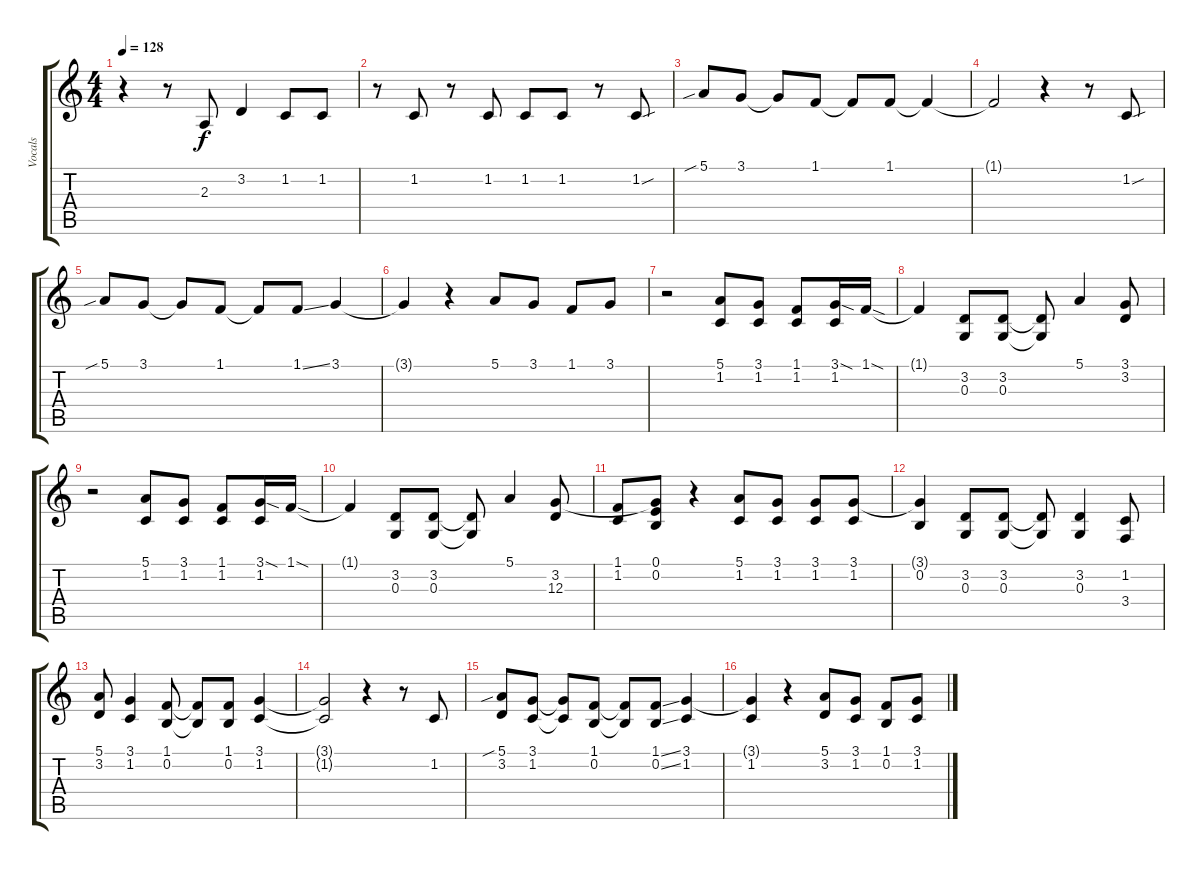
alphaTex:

\track ("Vocals" "Vocals") {instrument lead2sawtooth}
\staff {score tabs}
\tuning (E4 B3 G3 D3 A2 E2) {hide}
\ts (4 4)
\tempo 128
\clef g2
\ks c
r.4{dy f} r.8 2.3.8 3.2.4 1.2.8 1.2.8 |
r.8 1.2.8 r.8 1.2.8 1.2.8 1.2.8 r.8 1.2{sou}.8 |
5.1{sib}.8 3.1.8 3.1{t}.8 1.1.8 1.1{t}.8 1.1.8 1.1{t}.4 |
1.1{t}.2 r.4 r.8 1.2{sou}.8 |
5.1{sib}.8 3.1.8 3.1{t}.8 1.1.8 1.1{t}.8 1.1{ss}.8 3.1.4 |
3.1{t}.4 r.4 5.1.8 3.1.8 1.1.8 3.1.8 |
r.2 (5.1 1.2).8 (3.1 1.2).8 (1.1 1.2).8 (3.1{sod} 1.2).16 1.1{sod}.16 |
1.1{t}.4 (3.2 0.3).8 (3.2 0.3).8 (3.2{t} 0.3{t}).8 5.1.4 (3.1 3.2).8 |
r.2 (5.1 1.2).8 (3.1 1.2).8 (1.1 1.2).8 (3.1{sod} 1.2).16 1.1{sod}.16 |
1.1{t}.4 (3.2 0.3).8 (3.2 0.3).8 (3.2{t} 0.3{t}).8 5.1.4 (3.2 12.3).8 |
(1.1 1.2).8 (0.1 0.2 12.3{t}).8 r.4 (5.1 1.2).8 (3.1 1.2).8 (3.1 1.2).8 (3.1 1.2).8 |
(3.1{t} 0.2).4 (3.2 0.3).8 (3.2 0.3).8 (3.2{t} 0.3{t}).8 (3.2 0.3).4 (1.2 3.4).8 |
(5.1 3.2).8 (3.1 1.2).4 (1.1 0.2).8 (1.1{t} 0.2{t}).8 (1.1 0.2).8 (3.1 1.2).4 |
(3.1{t} 1.2{t}).2 r.4 r.8 1.2.8 |
(5.1{sib} 3.2).8 (3.1 1.2).8 (3.1{t} 1.2{t}).8 (1.1 0.2).8 (1.1{t} 0.2{t}).8 (1.1{ss} 0.2{ss}).8 (3.1 1.2).4 |
(3.1{t} 1.2).4 r.4 (5.1 3.2).8 (3.1 1.2).8 (1.1 0.2).8 (3.1 1.2).8
